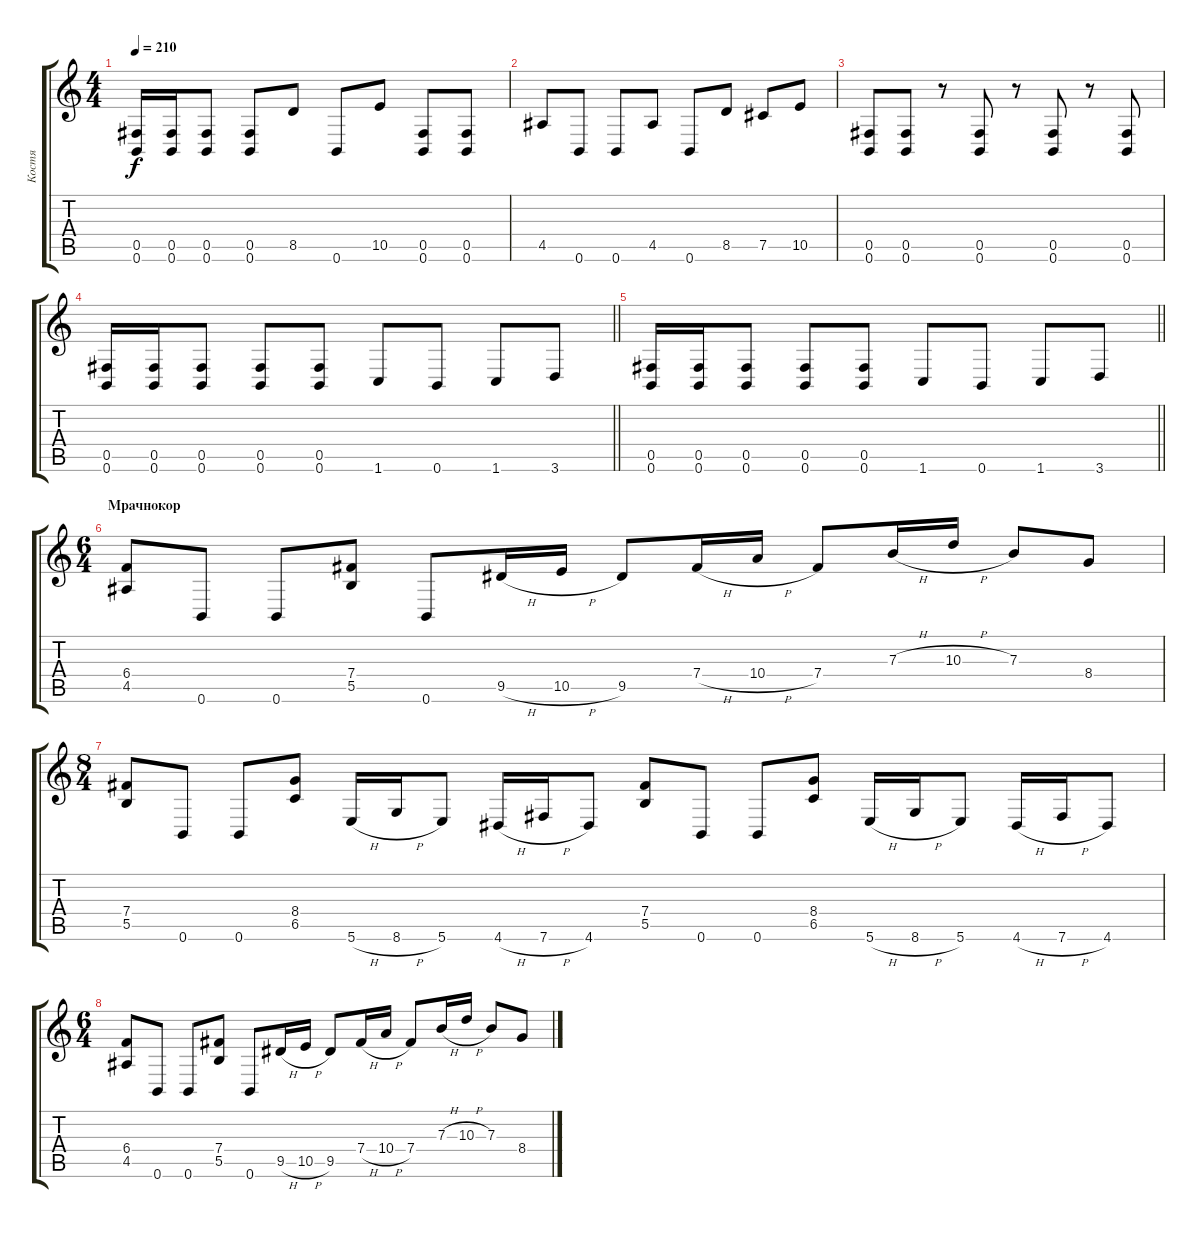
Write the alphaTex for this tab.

\track ("Костя" "Костя") {instrument distortionguitar}
\staff {score tabs}
\tuning (Db4 Ab3 E3 B2 Gb2 B1) {hide}
\ts (4 4)
\tempo 210
\clef g2
\ks c
(0.5 0.6).16{dy f} (0.5 0.6).16 (0.5 0.6).8 (0.5 0.6).8 8.5.8 0.6.8 10.5.8 (0.5 0.6).8 (0.5 0.6).8 |
4.5.8 0.6.8 0.6.8 4.5.8 0.6.8 8.5.8 7.5.8 10.5.8 |
(0.5 0.6).8 (0.5 0.6).8 r.8 (0.5 0.6).8 r.8 (0.5 0.6).8 r.8 (0.5 0.6).8 |
\barLineRight lightlight
(0.5 0.6).16 (0.5 0.6).16 (0.5 0.6).8 (0.5 0.6).8 (0.5 0.6).8 1.6.8 0.6.8 1.6.8 3.6.8 |
\barLineRight lightlight
(0.5 0.6).16 (0.5 0.6).16 (0.5 0.6).8 (0.5 0.6).8 (0.5 0.6).8 1.6.8 0.6.8 1.6.8 3.6.8 |
\ts (6 4)
\section ("" "Мрачнокор")
(6.4 4.5).8 0.6.8 0.6.8 (7.4 5.5).8 0.6.8 9.5{h}.16 10.5{h}.16 9.5.8 7.4{h}.16 10.4{h}.16 7.4.8 7.3{h}.16 10.3{h}.16 7.3.8 8.4.8 |
\ts (8 4)
(7.4 5.5).8 0.6.8 0.6.8 (8.4 6.5).8 5.6{h}.16 8.6{h}.16 5.6.8 4.6{h}.16 7.6{h}.16 4.6.8 (7.4 5.5).8 0.6.8 0.6.8 (8.4 6.5).8 5.6{h}.16 8.6{h}.16 5.6.8 4.6{h}.16 7.6{h}.16 4.6.8 |
\ts (6 4)
(6.4 4.5).8 0.6.8 0.6.8 (7.4 5.5).8 0.6.8 9.5{h}.16 10.5{h}.16 9.5.8 7.4{h}.16 10.4{h}.16 7.4.8 7.3{h}.16 10.3{h}.16 7.3.8 8.4.8
